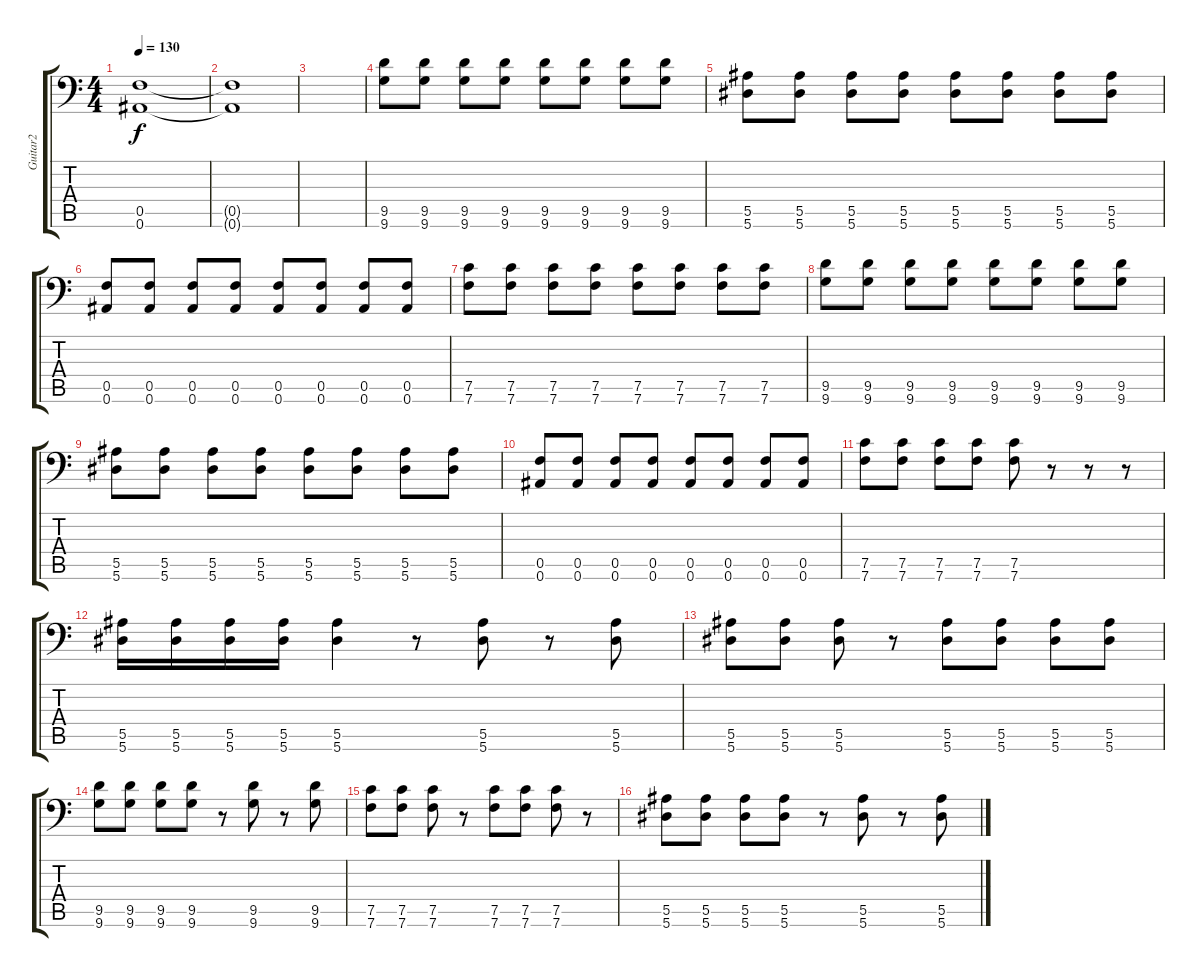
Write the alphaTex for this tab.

\track ("Guitar2" "Guitar2") {instrument overdrivenguitar}
\staff {score tabs}
\tuning (C4 G3 Eb3 Bb2 F2 Bb1) {hide}
\ts (4 4)
\tempo 130
\clef f4
\ks c
(0.5{t} 0.6{t}).1{dy f} |
(0.5{t} 0.6{t}).1 |
|
(9.5 9.6).8 (9.5 9.6).8 (9.5 9.6).8 (9.5 9.6).8 (9.5 9.6).8 (9.5 9.6).8 (9.5 9.6).8 (9.5 9.6).8 |
(5.5 5.6).8 (5.5 5.6).8 (5.5 5.6).8 (5.5 5.6).8 (5.5 5.6).8 (5.5 5.6).8 (5.5 5.6).8 (5.5 5.6).8 |
(0.5 0.6).8 (0.5 0.6).8 (0.5 0.6).8 (0.5 0.6).8 (0.5 0.6).8 (0.5 0.6).8 (0.5 0.6).8 (0.5 0.6).8 |
(7.5 7.6).8 (7.5 7.6).8 (7.5 7.6).8 (7.5 7.6).8 (7.5 7.6).8 (7.5 7.6).8 (7.5 7.6).8 (7.5 7.6).8 |
(9.5 9.6).8 (9.5 9.6).8 (9.5 9.6).8 (9.5 9.6).8 (9.5 9.6).8 (9.5 9.6).8 (9.5 9.6).8 (9.5 9.6).8 |
(5.5 5.6).8 (5.5 5.6).8 (5.5 5.6).8 (5.5 5.6).8 (5.5 5.6).8 (5.5 5.6).8 (5.5 5.6).8 (5.5 5.6).8 |
(0.5 0.6).8 (0.5 0.6).8 (0.5 0.6).8 (0.5 0.6).8 (0.5 0.6).8 (0.5 0.6).8 (0.5 0.6).8 (0.5 0.6).8 |
(7.5 7.6).8 (7.5 7.6).8 (7.5 7.6).8 (7.5 7.6).8 (7.5 7.6).8 r.8 r.8 r.8 |
(5.5 5.6).16 (5.5 5.6).16 (5.5 5.6).16 (5.5 5.6).16 (5.5 5.6).4 r.8 (5.5 5.6).8 r.8 (5.5 5.6).8 |
(5.5 5.6).8 (5.5 5.6).8 (5.5 5.6).8 r.8 (5.5 5.6).8 (5.5 5.6).8 (5.5 5.6).8 (5.5 5.6).8 |
(9.5 9.6).8 (9.5 9.6).8 (9.5 9.6).8 (9.5 9.6).8 r.8 (9.5 9.6).8 r.8 (9.5 9.6).8 |
(7.5 7.6).8 (7.5 7.6).8 (7.5 7.6).8 r.8 (7.5 7.6).8 (7.5 7.6).8 (7.5 7.6).8 r.8 |
(5.5 5.6).8 (5.5 5.6).8 (5.5 5.6).8 (5.5 5.6).8 r.8 (5.5 5.6).8 r.8 (5.5 5.6).8
